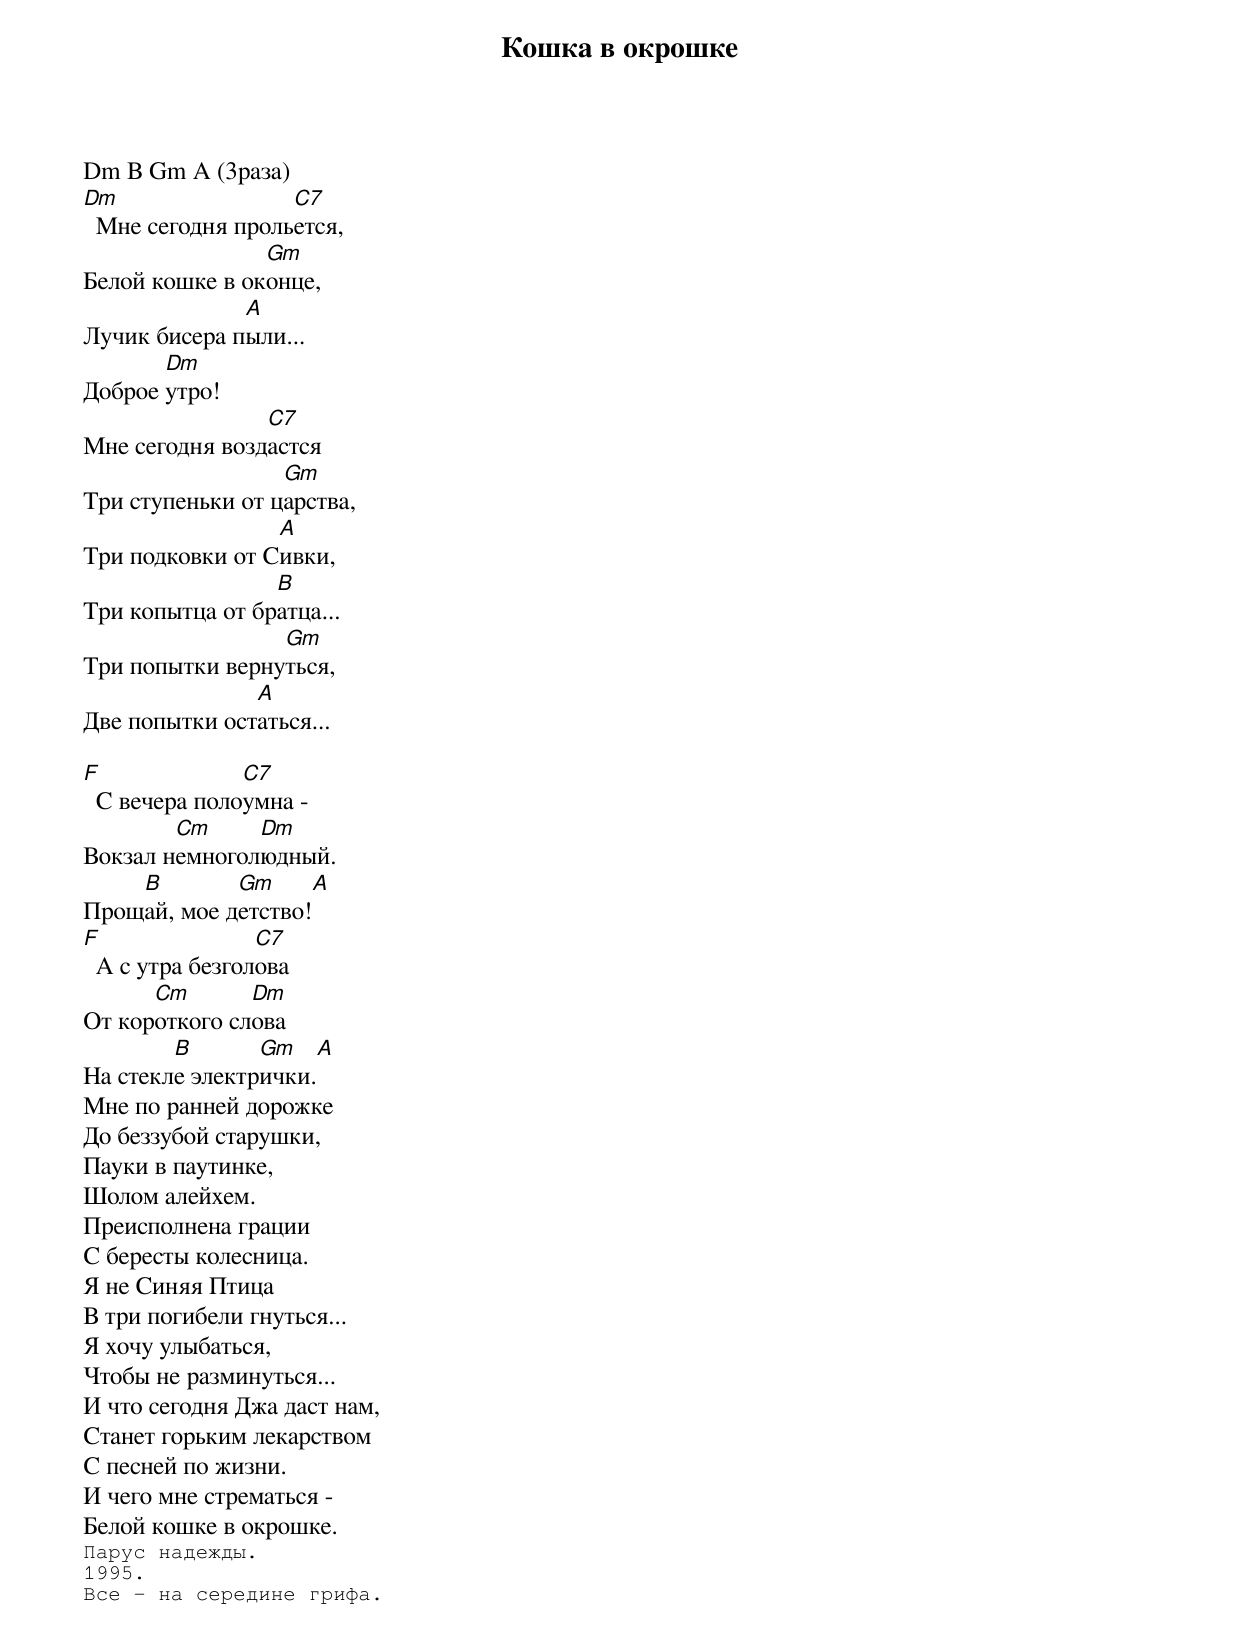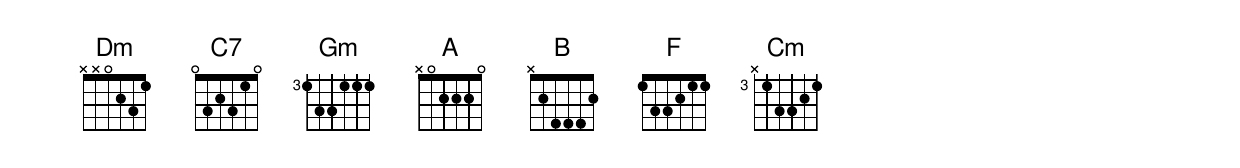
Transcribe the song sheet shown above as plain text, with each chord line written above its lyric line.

Кошка в окрошке
Dm B Gm A (3раза)
Dm                 C7
  Мне сегодня прольется,
                Gm
Белой кошке в оконце,
              A
Лучик бисера пыли...
       Dm
Доброе утро!
                C7
Мне сегодня воздастся
                  Gm
Три ступеньки от царства,
                 A
Три подковки от Сивки,
                 B
Три копытца от братца...
                 Gm
Три попытки вернуться,
               A
Две попытки остаться...

F              C7
  С вечера полоумна -
        Cm     Dm
Вокзал немноголюдный.
    B        Gm      A
Прощай, мое детство!
F                C7
  А с утра безголова
      Cm       Dm
От короткого слова
        B       Gm     A
На стекле электрички.
Мне по ранней дорожке
До беззубой старушки,
Пауки в паутинке,
Шолом алейхем.
Преисполнена грации
С бересты колесница.
Я не Синяя Птица
В три погибели гнуться...
Я хочу улыбаться,
Чтобы не разминуться...
И что сегодня Джа даст нам,
Станет горьким лекарством
С песней по жизни.
И чего мне стрематься -
Белой кошке в окрошке.
Парус надежды.
1995.
Все - на середине грифа.
